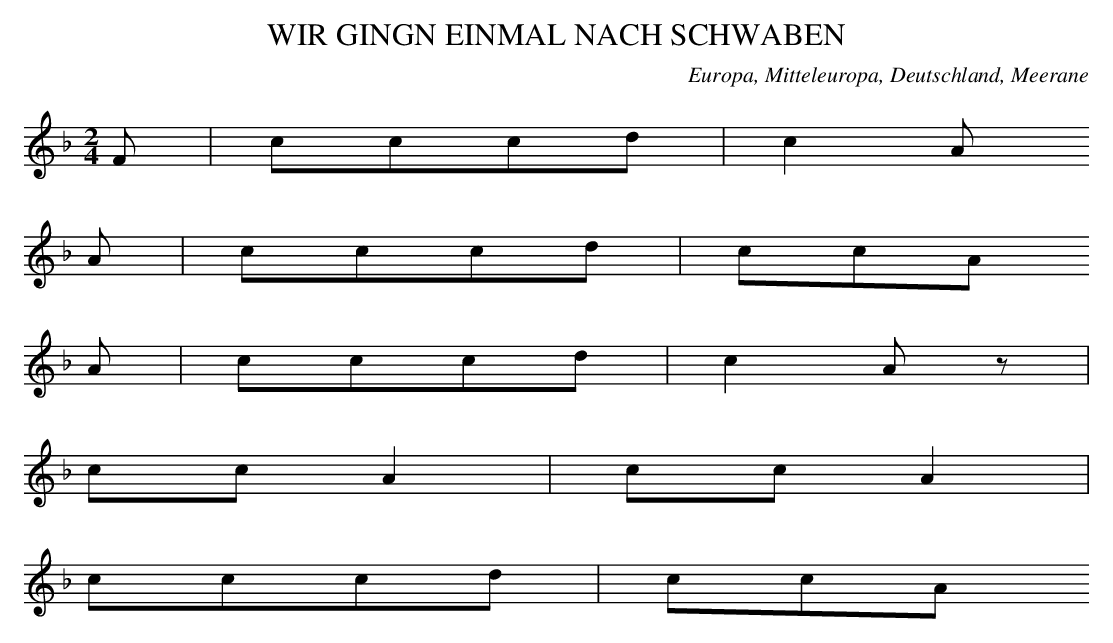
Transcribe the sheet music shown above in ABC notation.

X:1
T: WIR GINGN EINMAL NACH SCHWABEN
O: Europa, Mitteleuropa, Deutschland, Meerane
M: 2/4
L: 1/8
K: F
F | cccd | c2A
A | cccd | ccA
A | cccd | c2Az |
ccA2 | ccA2 |
cccd | ccA
